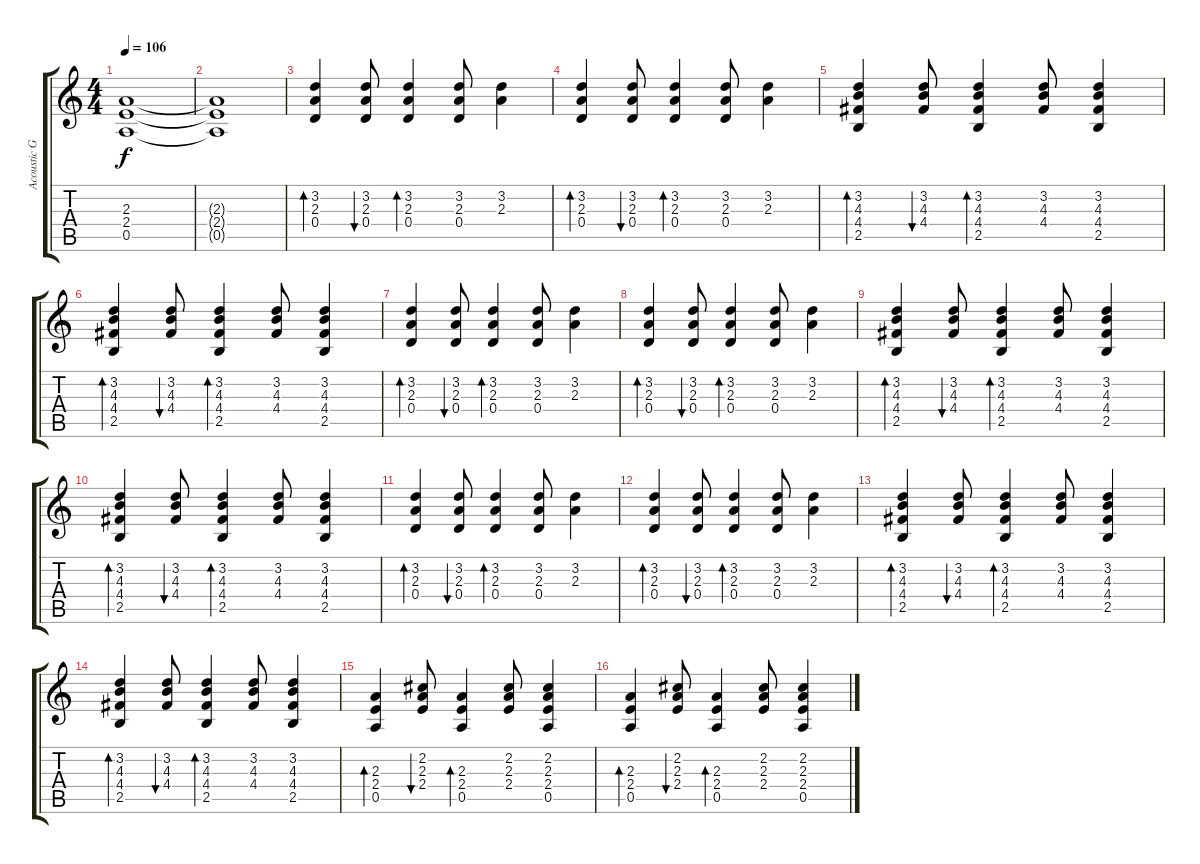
\track ("Acoustic Guitar" "Acoustic G") {instrument acousticguitarsteel}
\staff {score tabs}
\tuning (E4 B3 G3 D3 A2 E2) {hide}
\ts (4 4)
\tempo 106
\clef g2
\ks c
(2.3 2.4 0.5).1{dy f} |
(2.3{t} 2.4{t} 0.5{t}).1 |
(3.2 2.3 0.4).4{bd 60} (3.2 2.3 0.4).8{bu 60} (3.2 2.3 0.4).4{bd 60} (3.2 2.3 0.4).8 (3.2 2.3).4 |
(3.2 2.3 0.4).4{bd 60} (3.2 2.3 0.4).8{bu 60} (3.2 2.3 0.4).4{bd 60} (3.2 2.3 0.4).8 (3.2 2.3).4 |
(3.2 4.3 4.4 2.5).4{bd 60} (3.2 4.3 4.4).8{bu 60} (3.2 4.3 4.4 2.5).4{bd 60} (3.2 4.3 4.4).8 (3.2 4.3 4.4 2.5).4 |
(3.2 4.3 4.4 2.5).4{bd 60} (3.2 4.3 4.4).8{bu 60} (3.2 4.3 4.4 2.5).4{bd 60} (3.2 4.3 4.4).8 (3.2 4.3 4.4 2.5).4 |
(3.2 2.3 0.4).4{bd 60} (3.2 2.3 0.4).8{bu 60} (3.2 2.3 0.4).4{bd 60} (3.2 2.3 0.4).8 (3.2 2.3).4 |
(3.2 2.3 0.4).4{bd 60} (3.2 2.3 0.4).8{bu 60} (3.2 2.3 0.4).4{bd 60} (3.2 2.3 0.4).8 (3.2 2.3).4 |
(3.2 4.3 4.4 2.5).4{bd 60} (3.2 4.3 4.4).8{bu 60} (3.2 4.3 4.4 2.5).4{bd 60} (3.2 4.3 4.4).8 (3.2 4.3 4.4 2.5).4 |
(3.2 4.3 4.4 2.5).4{bd 60} (3.2 4.3 4.4).8{bu 60} (3.2 4.3 4.4 2.5).4{bd 60} (3.2 4.3 4.4).8 (3.2 4.3 4.4 2.5).4 |
(3.2 2.3 0.4).4{bd 60} (3.2 2.3 0.4).8{bu 60} (3.2 2.3 0.4).4{bd 60} (3.2 2.3 0.4).8 (3.2 2.3).4 |
(3.2 2.3 0.4).4{bd 60} (3.2 2.3 0.4).8{bu 60} (3.2 2.3 0.4).4{bd 60} (3.2 2.3 0.4).8 (3.2 2.3).4 |
(3.2 4.3 4.4 2.5).4{bd 60} (3.2 4.3 4.4).8{bu 60} (3.2 4.3 4.4 2.5).4{bd 60} (3.2 4.3 4.4).8 (3.2 4.3 4.4 2.5).4 |
(3.2 4.3 4.4 2.5).4{bd 60} (3.2 4.3 4.4).8{bu 60} (3.2 4.3 4.4 2.5).4{bd 60} (3.2 4.3 4.4).8 (3.2 4.3 4.4 2.5).4 |
(2.3 2.4 0.5).4{bd 60} (2.2 2.3 2.4).8{bu 60} (2.3 2.4 0.5).4{bd 60} (2.2 2.3 2.4).8 (2.2 2.3 2.4 0.5).4 |
(2.3 2.4 0.5).4{bd 60} (2.2 2.3 2.4).8{bu 60} (2.3 2.4 0.5).4{bd 60} (2.2 2.3 2.4).8 (2.2 2.3 2.4 0.5).4
